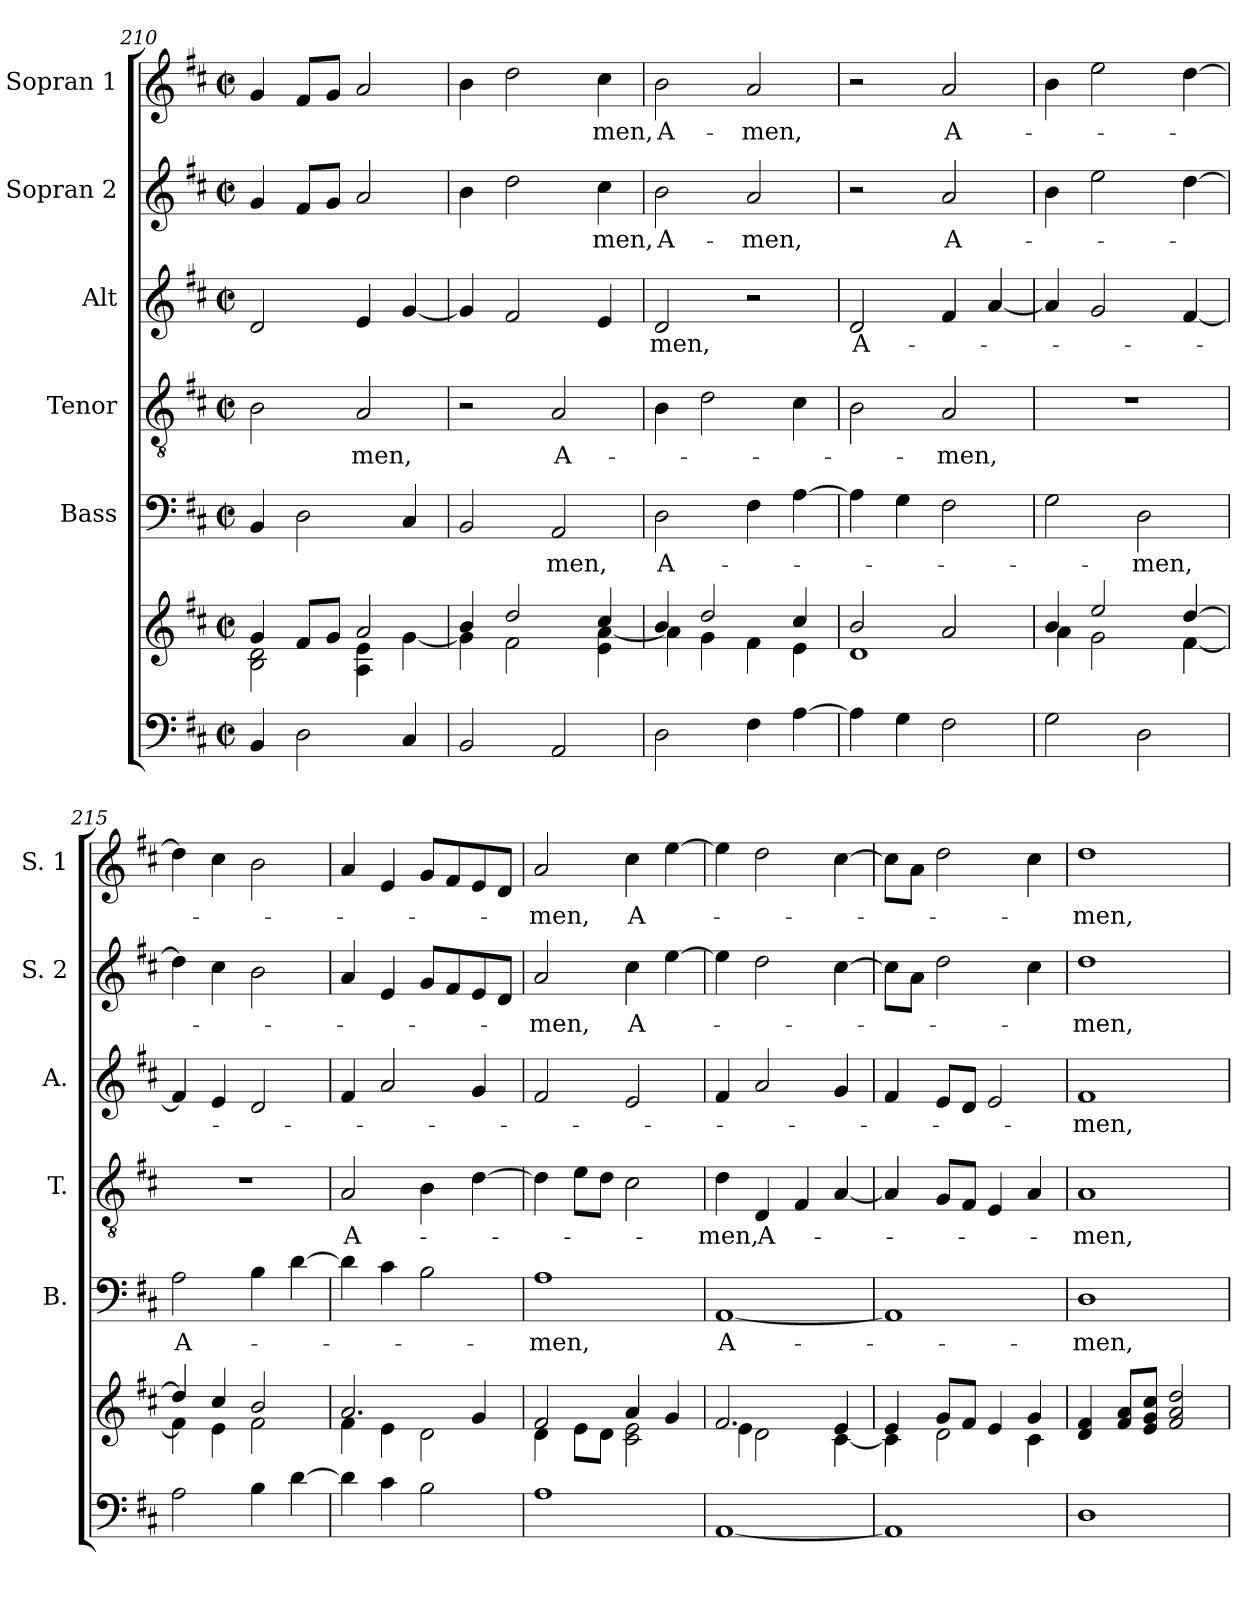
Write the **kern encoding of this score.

**kern	**kern	**kern	**text	**kern	**text	**kern	**text	**kern	**text	**kern	**text
*part6	*part6	*part5	*part5	*part4	*part4	*part3	*part3	*part2	*part2	*part1	*part1
*staff7	*staff6	*staff5	*staff5	*staff4	*staff4	*staff3	*staff3	*staff2	*staff2	*staff1	*staff1
*	*	*I"Bass	*	*I"Tenor	*	*I"Alt	*	*I"Sopran 2	*	*I"Sopran 1	*
*	*	*I'B.	*	*I'T.	*	*I'A.	*	*I'S. 2	*	*I'S. 1	*
*clefF4	*clefG2	*clefF4	*	*clefGv2	*	*clefG2	*	*clefG2	*	*clefG2	*
*k[f#c#]	*k[f#c#]	*k[f#c#]	*	*k[f#c#]	*	*k[f#c#]	*	*k[f#c#]	*	*k[f#c#]	*
*D:	*D:	*D:	*	*D:	*	*D:	*	*D:	*	*D:	*
*M2/2	*M2/2	*M2/2	*	*M2/2	*	*M2/2	*	*M2/2	*	*M2/2	*
*met(c|)	*met(c|)	*met(c|)	*	*met(c|)	*	*met(c|)	*	*met(c|)	*	*met(c|)	*
=210	=210	=210	=210	=210	=210	=210	=210	=210	=210	=210	=210
*	*^	*	*	*	*	*	*	*	*	*	*
4BB/	4g/	2B\ 2d\	4BB/	.	2B\	.	2d/	.	4g/	.	4g/	.
2D\	8f#/L	.	2D\	.	.	.	.	.	8f#/L	.	8f#/L	.
.	8g/J	.	.	.	.	.	.	.	8g/J	.	8g/J	.
!	!	!	!	!	!	!LO:LY:b	!	!	!	!	!	!
.	2a/	4A\ 4e\	.	.	2A/	-men,	4e/	.	2a/	.	2a/	.
4C#/	.	[<4g\	4C#/	.	.	.	[4g/	.	.	.	.	.
=211	=211	=211	=211	=211	=211	=211	=211	=211	=211	=211	=211	=211
2BB/	4b/	4g\]	2BB/	.	2r	.	4g/]	.	4b\	.	4b\	.
.	2dd/	2f#\	.	.	.	.	2f#/	.	2dd\	.	2dd\	.
!	!	!	!	!LO:LY:b	!	!LO:LY:b	!	!	!	!	!	!
2AA/	.	.	2AA/	-men,	2A/	A-	.	.	.	.	.	.
!	!	!	!	!	!	!	!	!	!	!LO:LY:b	!	!LO:LY:b
.	4cc#/	4e\ [<4a\	.	.	.	.	4e/	.	4cc#\	-men,	4cc#\	-men,
!!LO:PB:g=z
=212	=212	=212	=212	=212	=212	=212	=212	=212	=212	=212	=212	=212
!	!	!	!	!LO:LY:b	!	!	!	!LO:LY:b	!	!LO:LY:b	!	!LO:LY:b
2D\	4b/	4a\]	2D\	A-	4B\	.	2d/	-men,	2b\	A-	2b\	A-
.	2dd/	4g\	.	.	2d\	.	.	.	.	.	.	.
!	!	!	!	!	!	!	!	!	!	!LO:LY:b	!	!LO:LY:b
4F#\	.	4f#\	4F#\	.	.	.	2r	.	2a/	-men,	2a/	-men,
[4A\	4cc#/	4e\	[4A\	.	4c#\	.	.	.	.	.	.	.
=213	=213	=213	=213	=213	=213	=213	=213	=213	=213	=213	=213	=213
!	!	!	!	!	!	!	!	!LO:LY:b	!	!	!	!
4A\]	2b/	1d	4A\]	.	2B\	.	2d/	A-	2r	.	2r	.
4G\	.	.	4G\	.	.	.	.	.	.	.	.	.
!	!	!	!	!	!	!LO:LY:b	!	!	!	!LO:LY:b	!	!LO:LY:b
2F#\	2a/	.	2F#\	.	2A/	-men,	4f#/	.	2a/	A-	2a/	A-
.	.	.	.	.	.	.	[4a/	.	.	.	.	.
=214	=214	=214	=214	=214	=214	=214	=214	=214	=214	=214	=214	=214
2G\	4b/	4a\	2G\	.	1r	.	4a/]	.	4b\	.	4b\	.
.	2ee/	2g\	.	.	.	.	2g/	.	2ee\	.	2ee\	.
!	!	!	!	!LO:LY:b	!	!	!	!	!	!	!	!
2D\	.	.	2D\	-men,	.	.	.	.	.	.	.	.
.	[>4dd/	[<4f#\	.	.	.	.	[4f#/	.	[4dd\	.	[4dd\	.
=215	=215	=215	=215	=215	=215	=215	=215	=215	=215	=215	=215	=215
!	!	!	!	!LO:LY:b	!	!	!	!	!	!	!	!
2A\	4dd/]	4f#\]	2A\	A-	1r	.	4f#/]	.	4dd\]	.	4dd\]	.
.	4cc#/	4e\	.	.	.	.	4e/	.	4cc#\	.	4cc#\	.
4B\	2b/	2f#\	4B\	.	.	.	2d/	.	2b\	.	2b\	.
[4d\	.	.	[4d\	.	.	.	.	.	.	.	.	.
=216	=216	=216	=216	=216	=216	=216	=216	=216	=216	=216	=216	=216
!	!	!	!	!	!	!LO:LY:b	!	!	!	!	!	!
4d\]	2.a/	4f#\	4d\]	.	2A/	A-	4f#/	.	4a/	.	4a/	.
4c#\	.	4e\	4c#\	.	.	.	2a/	.	4e/	.	4e/	.
2B\	.	2d\	2B\	.	4B\	.	.	.	8g/L	.	8g/L	.
.	.	.	.	.	.	.	.	.	8f#/	.	8f#/	.
.	4g/	.	.	.	[4d\	.	4g/	.	8e/	.	8e/	.
.	.	.	.	.	.	.	.	.	8d/J	.	8d/J	.
!!LO:LB:g=z
=217	=217	=217	=217	=217	=217	=217	=217	=217	=217	=217	=217	=217
!	!	!	!	!LO:LY:b	!	!	!	!	!	!LO:LY:b	!	!LO:LY:b
1A	2f#/	4d\	1A	-men,	4d\]	.	2f#/	.	2a/	-men,	2a/	-men,
.	.	8e\L	.	.	8e\L	.	.	.	.	.	.	.
.	.	8d\J	.	.	8d\J	.	.	.	.	.	.	.
!	!	!	!	!	!	!	!	!	!	!LO:LY:b	!	!LO:LY:b
.	4a/	2c#\ 2e\	.	.	2c#\	.	2e/	.	4cc#\	A-	4cc#\	A-
.	4g/	.	.	.	.	.	.	.	[4ee\	.	[4ee\	.
=218	=218	=218	=218	=218	=218	=218	=218	=218	=218	=218	=218	=218
!	!	!	!	!LO:LY:b	!	!LO:LY:b	!	!	!	!	!	!
[1AA	2.f#/	4e\	[1AA	A-	4d\	-men,	4f#/	.	4ee\]	.	4ee\]	.
!	!	!	!	!	!	!LO:LY:b	!	!	!	!	!	!
.	.	2d\	.	.	4D/	A-	2a/	.	2dd\	.	2dd\	.
.	.	.	.	.	4F#/	.	.	.	.	.	.	.
.	4e/	[<4c#\	.	.	[4A/	.	4g/	.	[4cc#\	.	[4cc#\	.
=219	=219	=219	=219	=219	=219	=219	=219	=219	=219	=219	=219	=219
1AA]	4e/	4c#\]	1AA]	.	4A/]	.	4f#/	.	8cc#\L]	.	8cc#\L]	.
.	.	.	.	.	.	.	.	.	8a\J	.	8a\J	.
.	8g/L	2d\	.	.	8G/L	.	8e/L	.	2dd\	.	2dd\	.
.	8f#/J	.	.	.	8F#/J	.	8d/J	.	.	.	.	.
.	4e/	.	.	.	4E/	.	2e/	.	.	.	.	.
.	4g/	4c#\	.	.	4A/	.	.	.	4cc#\	.	4cc#\	.
=220	=220	=220	=220	=220	=220	=220	=220	=220	=220	=220	=220	=220
!	!	!	!	!LO:LY:b	!	!LO:LY:b	!	!LO:LY:b	!	!LO:LY:b	!	!LO:LY:b
*	*v	*v	*	*	*	*	*	*	*	*	*	*
1D	4d/ 4f#/	1D	-men,	1A	-men,	1f#	-men,	1dd	-men,	1dd	-men,
.	8f#/ 8a/L	.	.	.	.	.	.	.	.	.	.
.	8e/ 8g/ 8cc#/J	.	.	.	.	.	.	.	.	.	.
.	2f#/ 2a/ 2dd/	.	.	.	.	.	.	.	.	.	.
=	=	=	=	=	=	=	=	=	=	=	=
*-	*-	*-	*-	*-	*-	*-	*-	*-	*-	*-	*-
